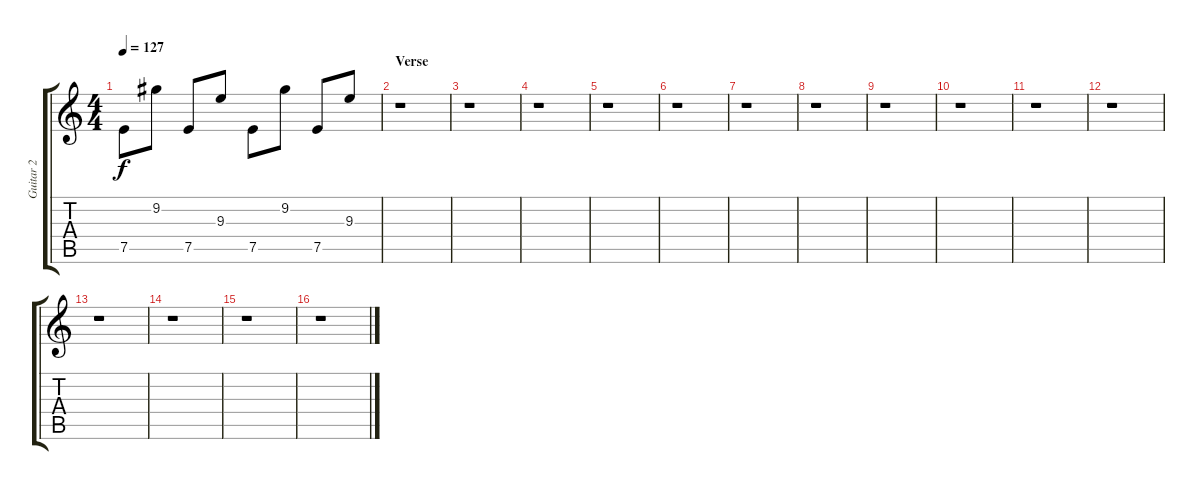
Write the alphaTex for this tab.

\track ("Guitar 2" "Guitar 2") {instrument electricguitarmuted}
\staff {score tabs}
\tuning (E4 B3 G3 D3 A2 E2) {hide}
\ts (4 4)
\tempo 127
\clef g2
\ks c
7.5.8{dy f volume 10 instrument electricguitarclean} 9.2.8 7.5.8 9.3.8 7.5.8 9.2.8 7.5.8 9.3.8 |
\section ("" "Verse")
r.1 |
r.1 |
r.1 |
r.1 |
r.1 |
r.1 |
r.1 |
r.1 |
r.1 |
r.1 |
r.1 |
r.1 |
r.1 |
r.1 |
r.1
